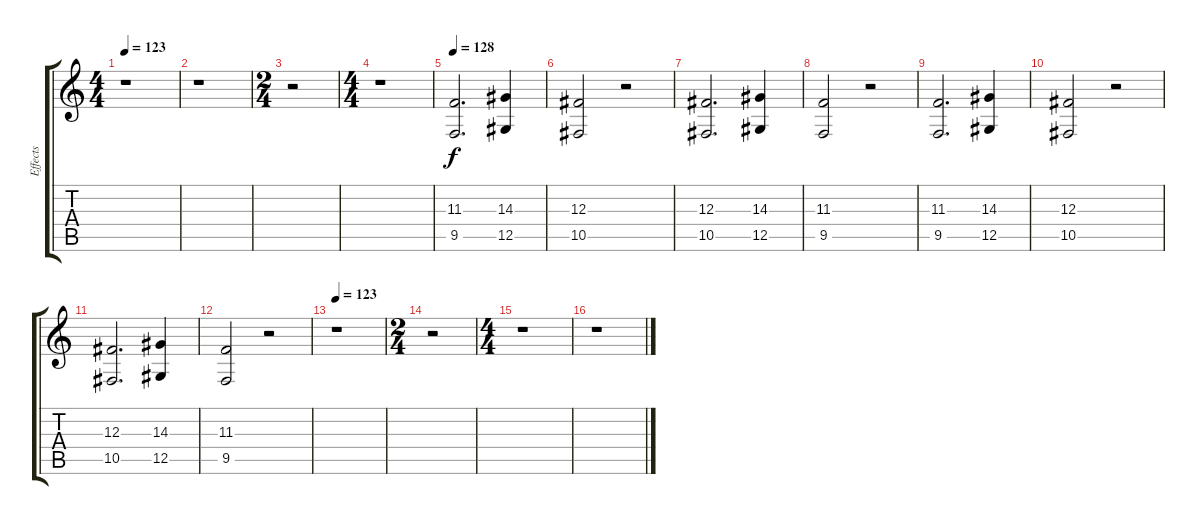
\track ("Effects" "Effects") {instrument frenchhorn}
\staff {score tabs}
\tuning (Eb4 Bb3 Gb3 Db3 Ab2 Eb2) {hide}
\ts (4 4)
\tempo 123
\clef g2
\ks c
r.1{dy f} |
r.1 |
\ts (2 4)
r.2 |
\ts (4 4)
r.1 |
\tempo 128
(11.3 9.5).2{d} (14.3 12.5).4 |
(12.3 10.5).2 r.2 |
(12.3 10.5).2{d} (14.3 12.5).4 |
(11.3 9.5).2 r.2 |
(11.3 9.5).2{d} (14.3 12.5).4 |
(12.3 10.5).2 r.2 |
(12.3 10.5).2{d} (14.3 12.5).4 |
(11.3 9.5).2 r.2 |
\tempo 123
r.1 |
\ts (2 4)
r.2 |
\ts (4 4)
r.1 |
r.1
